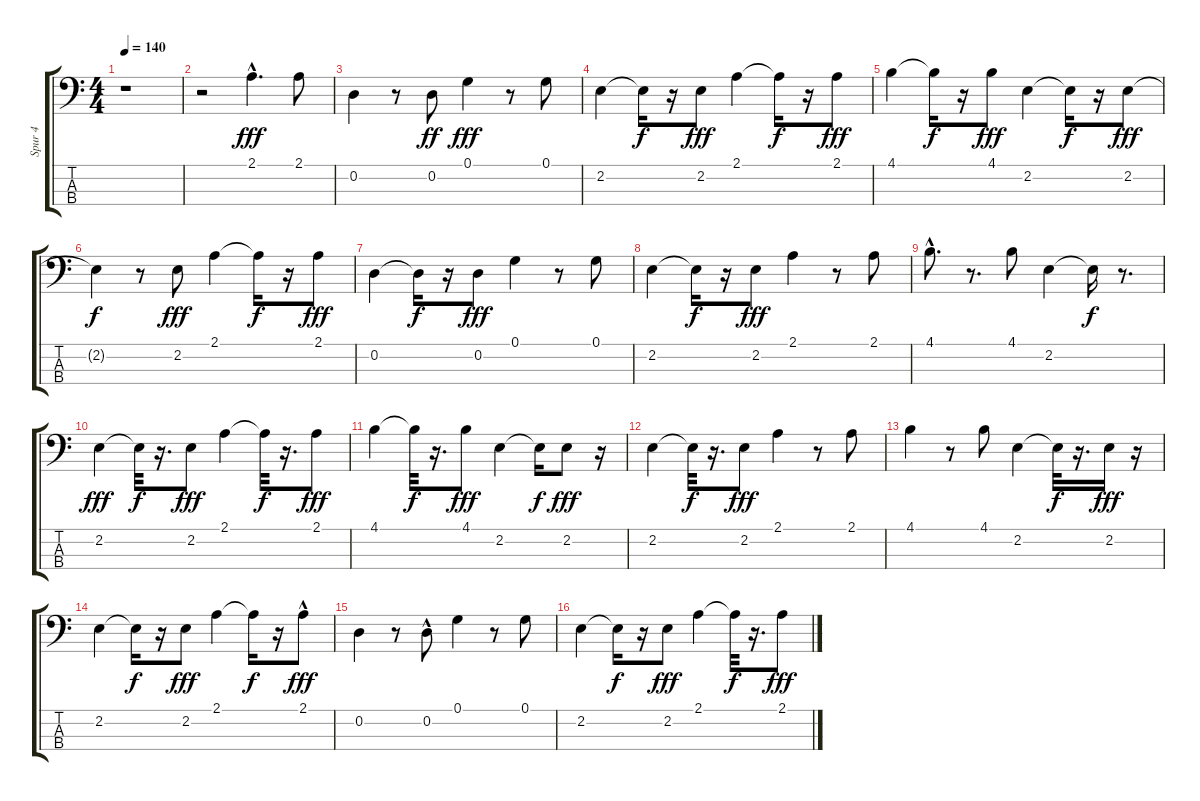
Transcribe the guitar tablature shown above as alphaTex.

\track ("Spur 4" "Spur 4") {instrument electricbassfinger}
\staff {score tabs}
\tuning (G2 D2 A1 E1) {hide}
\ts (4 4)
\tempo 140
\clef f4
\ks c
r.1{dy fff instrument electricbassfinger} |
r.2 2.1{hac}.4{d} 2.1.8 |
0.2.4 r.8 0.2.8{dy ff} 0.1.4{dy fff} r.8 0.1.8 |
2.2.4 2.2{t}.16{dy f} r.16 2.2.8{dy fff} 2.1.4 2.1{t}.16{dy f} r.16 2.1.8{dy fff} |
4.1.4 4.1{t}.16{dy f} r.16 4.1.8{dy fff} 2.2.4 2.2{t}.16{dy f} r.16 2.2.8{dy fff} |
2.2{t}.4{dy f} r.8 2.2.8{dy fff} 2.1.4 2.1{t}.16{dy f} r.16 2.1.8{dy fff} |
0.2.4 0.2{t}.16{dy f} r.16 0.2.8{dy fff} 0.1.4 r.8 0.1.8 |
2.2.4 2.2{t}.16{dy f} r.16 2.2.8{dy fff} 2.1.4 r.8 2.1.8 |
4.1{hac}.8{d} r.8{d} 4.1.8 2.2.4 2.2{t}.16{dy f} r.8{d} |
2.2.4{dy fff} 2.2{t}.32{dy f} r.16{d} 2.2.8{dy fff} 2.1.4 2.1{t}.32{dy f} r.16{d} 2.1.8{dy fff} |
4.1.4 4.1{t}.32{dy f} r.16{d} 4.1.8{dy fff} 2.2.4 2.2{t}.16{dy f} 2.2.8{dy fff} r.16 |
2.2.4 2.2{t}.32{dy f} r.16{d} 2.2.8{dy fff} 2.1.4 r.8 2.1.8 |
4.1.4 r.8 4.1.8 2.2.4 2.2{t}.32{dy f} r.16{d} 2.2.16{dy fff} r.16 |
2.2.4 2.2{t}.16{dy f} r.16 2.2.8{dy fff} 2.1.4 2.1{t}.16{dy f} r.16 2.1{hac}.8{dy fff} |
0.2.4 r.8 0.2{hac}.8 0.1.4 r.8 0.1.8 |
2.2.4 2.2{t}.16{dy f} r.16 2.2.8{dy fff} 2.1.4 2.1{t}.32{dy f} r.16{d} 2.1.8{dy fff}
